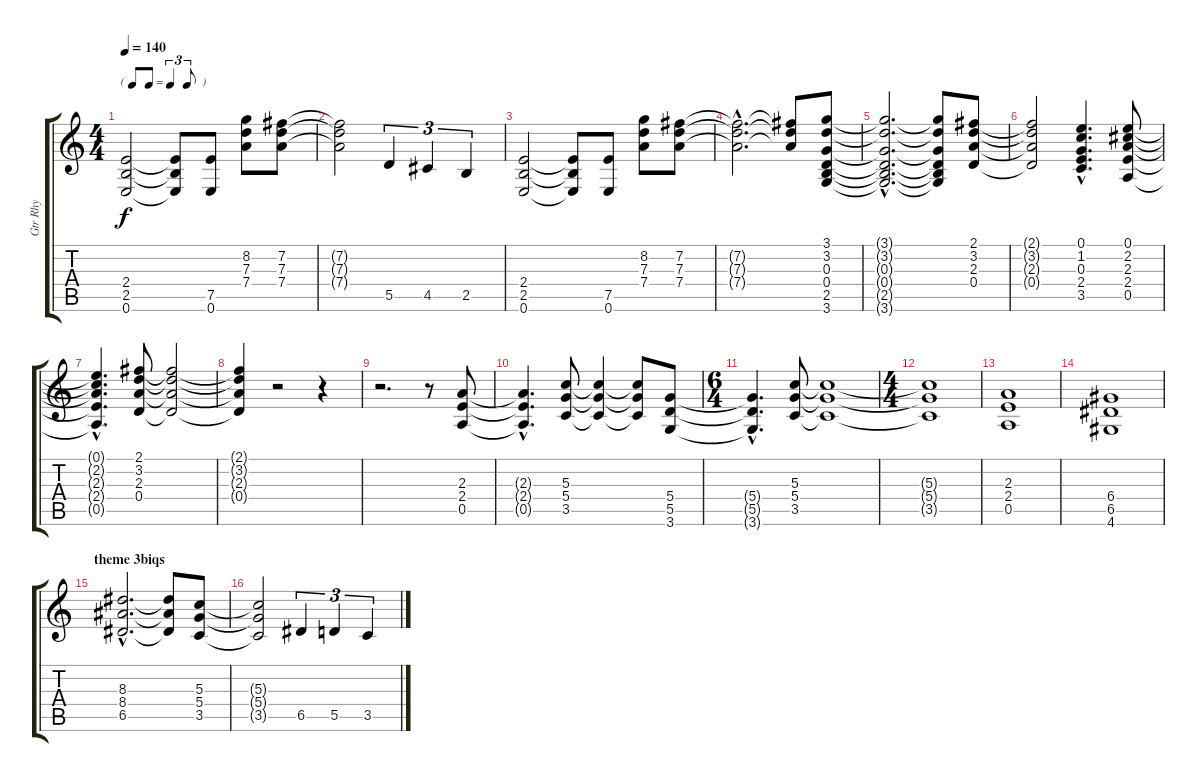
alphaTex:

\track ("Gtr Rhy" "Gtr Rhy") {instrument overdrivenguitar}
\staff {score tabs}
\tuning (E4 B3 G3 D3 A2 E2) {hide}
\ts (4 4)
\tf triplet8th
\tempo 140
\clef g2
\ks c
(2.4 2.5 0.6).2{dy f} (2.4{t} 2.5{t} 0.6{t}).8 (7.5 0.6).8 (8.2 7.3 7.4).8 (7.2 7.3 7.4).8 |
(7.2{t} 7.3{t} 7.4{t}).2 5.5.4{tu (3 2)} 4.5.4{tu (3 2)} 2.5.4{tu (3 2)} |
(2.4 2.5 0.6).2 (2.4{t} 2.5{t} 0.6{t}).8 (7.5 0.6).8 (8.2 7.3 7.4).8 (7.2 7.3 7.4).8 |
(7.2{hac t} 7.3{hac t} 7.4{hac t}).2{d} (7.2{t} 7.3{t} 7.4{t}).8 (3.1 3.2 0.3 0.4 2.5 3.6).8 |
(3.1{hac t} 3.2{hac t} 0.3{hac t} 0.4{hac t} 2.5{hac t} 3.6{hac t}).2{d} (3.1{t} 3.2{t} 0.3{t} 0.4{t} 2.5{t} 3.6{t}).8 (2.1 3.2 2.3 0.4).8 |
(2.1{t} 3.2{t} 2.3{t} 0.4{t}).2 (0.1{hac} 1.2{hac} 0.3{hac} 2.4{hac} 3.5{hac}).4{d} (0.1 2.2 2.3 2.4 0.5).8 |
(0.1{hac t} 2.2{hac t} 2.3{hac t} 2.4{hac t} 0.5{hac t}).4{d} (2.1 3.2 2.3 0.4).8{volume 0} (2.1{t} 3.2{t} 2.3{t} 0.4{t}).2 |
(2.1{t} 3.2{t} 2.3{t} 0.4{t}).4 r.2 r.4 |
r.2{d} r.8 (2.3 2.4 0.5).8{volume 10} |
(2.3{hac t} 2.4{hac t} 0.5{hac t}).4{d} (5.3 5.4 3.5).8 (5.3{t} 5.4{t} 3.5{t}).4 (5.3{t} 5.4{t} 3.5{t}).8 (5.4 5.5 3.6).8 |
\ts (6 4)
(5.4{hac t} 5.5{hac t} 3.6{hac t}).4{d} (5.3 5.4 3.5).8 (5.3{t} 5.4{t} 3.5{t}).1 |
\ts (4 4)
(5.3{t} 5.4{t} 3.5{t}).1 |
(2.3 2.4 0.5).1 |
(6.4 6.5 4.6).1 |
\section ("" "theme 3biqs")
(8.3{hac} 8.4{hac} 6.5{hac}).2{d volume 10} (8.3{t} 8.4{t} 6.5{t}).8 (5.3 5.4 3.5).8 |
(5.3{t} 5.4{t} 3.5{t}).2 6.5.4{tu (3 2)} 5.5.4{tu (3 2)} 3.5.4{tu (3 2)}
